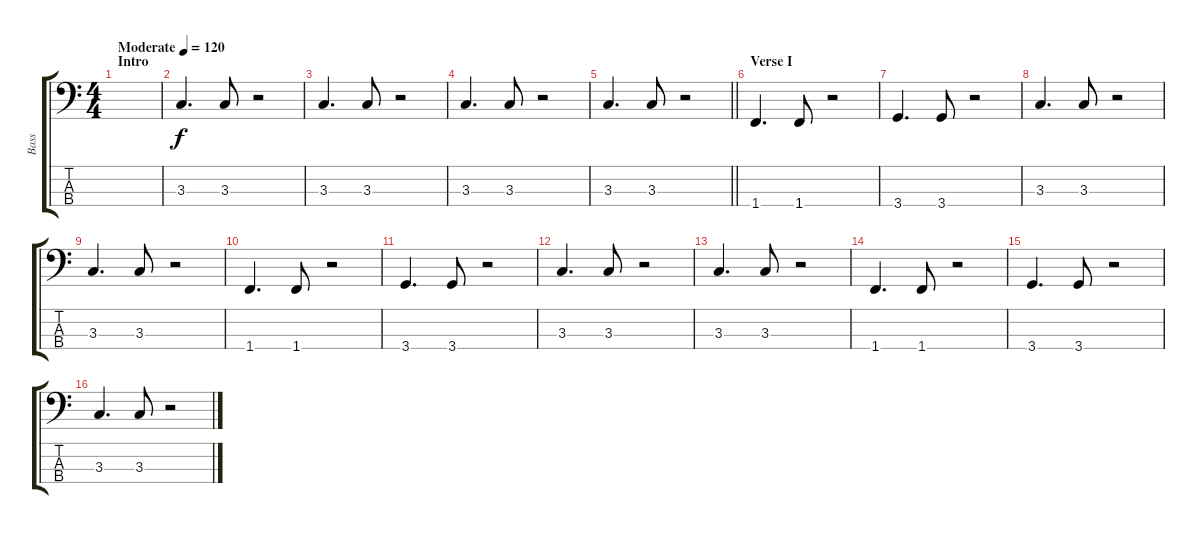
\track ("Bass" "Bass") {instrument electricbasspick}
\staff {score tabs}
\tuning (G2 D2 A1 E1) {hide}
\ts (4 4)
\section ("" "Intro")
\tempo (120 "Moderate")
\clef f4
\ks c
|
3.3.4{d} 3.3.8 r.2 |
3.3.4{d} 3.3.8 r.2 |
3.3.4{d} 3.3.8 r.2 |
\barLineRight lightlight
3.3.4{d} 3.3.8 r.2 |
\section ("" "Verse I")
1.4.4{d} 1.4.8 r.2 |
3.4.4{d} 3.4.8 r.2 |
3.3.4{d} 3.3.8 r.2 |
3.3.4{d} 3.3.8 r.2 |
1.4.4{d} 1.4.8 r.2 |
3.4.4{d} 3.4.8 r.2 |
3.3.4{d} 3.3.8 r.2 |
3.3.4{d} 3.3.8 r.2 |
1.4.4{d} 1.4.8 r.2 |
3.4.4{d} 3.4.8 r.2 |
3.3.4{d} 3.3.8 r.2
